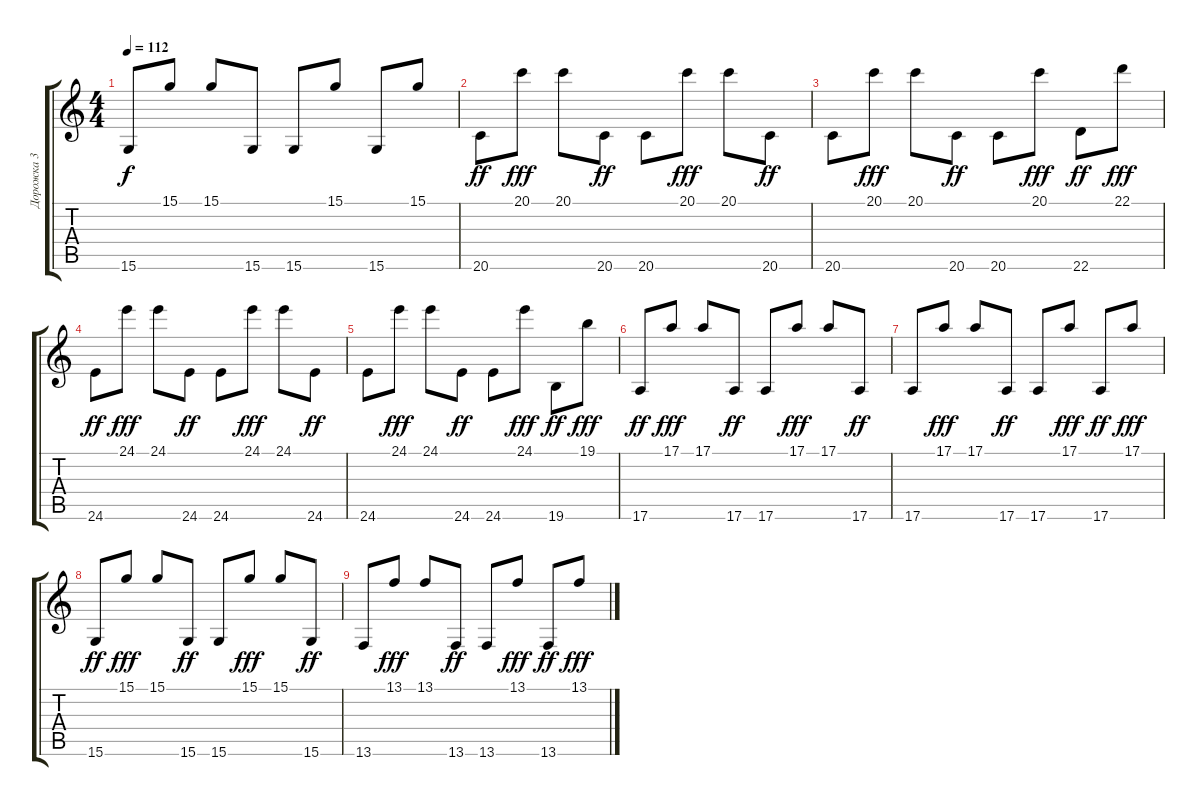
\track ("Дорожка 3" "Дорожка 3") {instrument marimba}
\staff {score tabs}
\tuning (E4 B3 G3 D3 A2 E2) {hide}
\ts (4 4)
\tempo 112
\clef g2
\ks c
15.6.8{dy f} 15.1.8 15.1.8 15.6.8 15.6.8 15.1.8 15.6.8 15.1.8 |
20.6.8{dy ff} 20.1.8{dy fff} 20.1.8 20.6.8{dy ff} 20.6.8 20.1.8{dy fff} 20.1.8 20.6.8{dy ff} |
20.6.8 20.1.8{dy fff} 20.1.8 20.6.8{dy ff} 20.6.8 20.1.8{dy fff} 22.6.8{dy ff} 22.1.8{dy fff} |
24.6.8{dy ff} 24.1.8{dy fff} 24.1.8 24.6.8{dy ff} 24.6.8 24.1.8{dy fff} 24.1.8 24.6.8{dy ff} |
24.6.8 24.1.8{dy fff} 24.1.8 24.6.8{dy ff} 24.6.8 24.1.8{dy fff} 19.6.8{dy ff} 19.1.8{dy fff} |
17.6.8{dy ff} 17.1.8{dy fff} 17.1.8 17.6.8{dy ff} 17.6.8 17.1.8{dy fff} 17.1.8 17.6.8{dy ff} |
17.6.8 17.1.8{dy fff} 17.1.8 17.6.8{dy ff} 17.6.8 17.1.8{dy fff} 17.6.8{dy ff} 17.1.8{dy fff} |
15.6.8{dy ff} 15.1.8{dy fff} 15.1.8 15.6.8{dy ff} 15.6.8 15.1.8{dy fff} 15.1.8 15.6.8{dy ff} |
13.6.8 13.1.8{dy fff} 13.1.8 13.6.8{dy ff} 13.6.8 13.1.8{dy fff} 13.6.8{dy ff} 13.1.8{dy fff}
